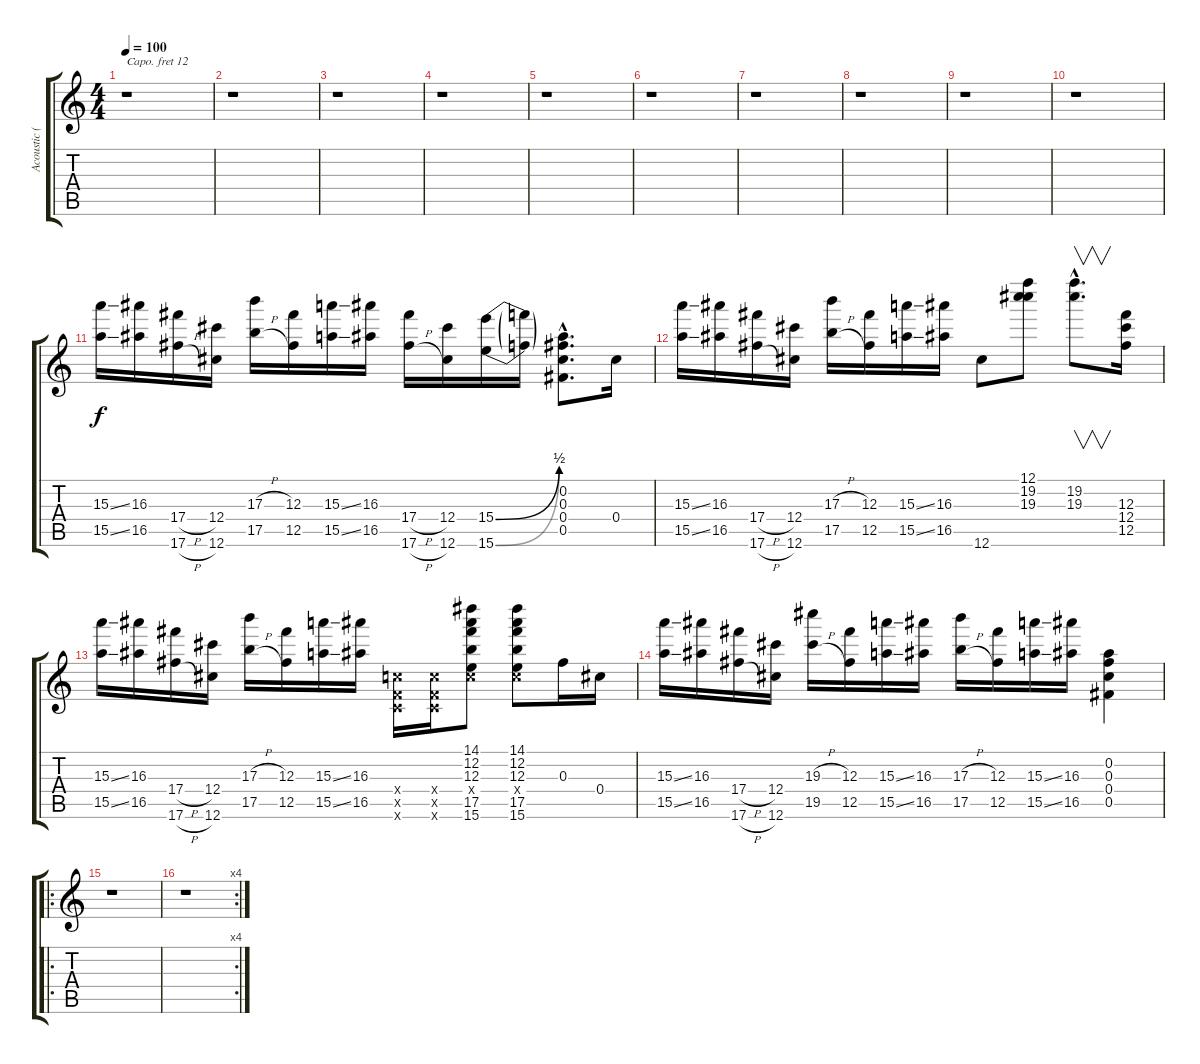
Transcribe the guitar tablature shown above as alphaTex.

\track ("Acoustic (capo XII)" "Acoustic (") {instrument acousticguitarsteel}
\staff {score tabs}
\capo 12
\tuning (Db4 Bb3 Gb3 Db3 Gb2 Db2) {hide}
\ts (4 4)
\tempo 100
\clef g2
\ks c
r.1{dy f instrument acousticguitarsteel} |
r.1 |
r.1 |
r.1 |
r.1 |
r.1 |
r.1 |
r.1 |
r.1 |
r.1 |
(15.3{ss} 15.5{ss}).16 (16.3 16.5).16 (17.4{h} 17.6{h}).16 (12.4 12.6).16 (17.3{h} 17.5{h}).16 (12.3 12.5).16 (15.3{ss} 15.5{ss}).16 (16.3 16.5).16 (17.4{h} 17.6{h}).16 (12.4 12.6).16 (15.4{be (bend 0 0 60 2)} 15.6{be (bend 0 0 60 2)}).16 (15.4{t} 15.6{t}).16 (0.2{hac} 0.3{hac} 0.4{hac} 0.5{hac}).8{d} 0.4.16 |
(15.3{ss} 15.5{ss}).16 (16.3 16.5).16 (17.4{h} 17.6{h}).16 (12.4 12.6).16 (17.3{h} 17.5{h}).16 (12.3 12.5).16 (15.3{ss} 15.5{ss}).16 (16.3 16.5).16 12.6.8 (12.1 19.2 19.3).8 (19.2{hac} 19.3{hac}).8{v d} (12.3 12.4 12.5).16 |
(15.3{ss} 15.5{ss}).16 (16.3 16.5).16 (17.4{h} 17.6{h}).16 (12.4 12.6).16 (17.3{h} 17.5{h}).16 (12.3 12.5).16 (15.3{ss} 15.5{ss}).16 (16.3 16.5).16 (-1.4{x} -1.5{x} -1.6{x}).16 (-1.4{x} -1.5{x} -1.6{x}).16 (14.1 12.2 12.3 -1.4{x} 17.5 15.6).8 (14.1 12.2 12.3 -1.4{x} 17.5 15.6).8 0.3.16 0.4.16 |
(15.3{ss} 15.5{ss}).16 (16.3 16.5).16 (17.4{h} 17.6{h}).16 (12.4 12.6).16 (19.3{h} 19.5{h}).16 (12.3 12.5).16 (15.3{ss} 15.5{ss}).16 (16.3 16.5).16 (17.3{h} 17.5{h}).16 (12.3 12.5).16 (15.3{ss} 15.5{ss}).16 (16.3 16.5).16 (0.2 0.3 0.4 0.5).4 |
\ro
r.1 |
\rc 4
r.1
